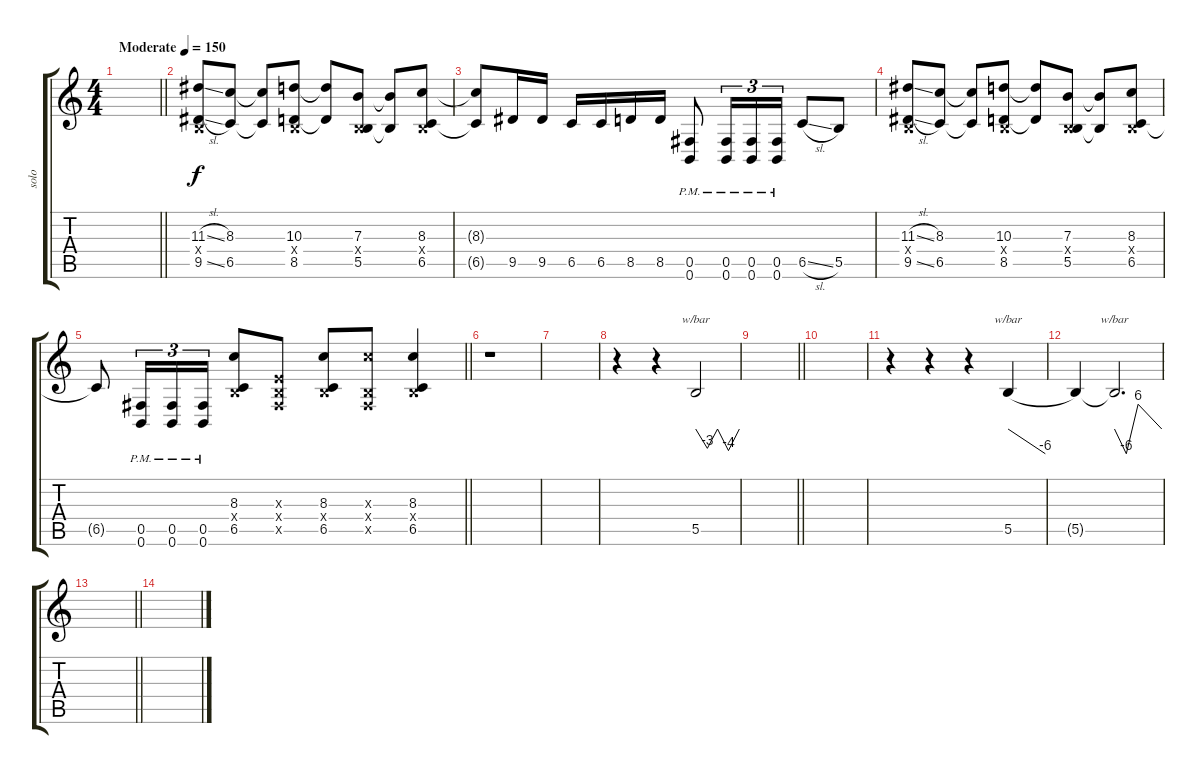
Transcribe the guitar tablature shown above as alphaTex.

\track ("solo" "solo") {instrument distortionguitar}
\staff {score tabs}
\tuning (Db4 Ab3 E3 B2 Gb2 B1) {hide}
\ts (4 4)
\tempo (150 "Moderate")
\clef g2
\barLineRight lightlight
\ks c
|
\section ("" "")
(11.3{sl} 0.4{x} 9.5{sl}).8{instrument distortionguitar} (8.3 6.5).8 (8.3{t} 6.5{t}).8 (10.3 0.4{x} 8.5).8 (10.3{t} 8.5{t}).8 (7.3 0.4{x} 5.5).8 (7.3{t} 5.5{t}).8 (8.3 0.4{x} 6.5).8 |
(8.3{t} 6.5{t}).8 9.5.16 9.5.16 6.5.16 6.5.16 8.5.16 8.5.16 (0.5{pm} 0.6{pm}).8 (0.5{pm} 0.6{pm}).16{tu (3 2)} (0.5{pm} 0.6{pm}).16{tu (3 2)} (0.5{pm} 0.6{pm}).16{tu (3 2)} 6.5{sl}.8 5.5.8 |
(11.3{sl} 0.4{x} 9.5{sl}).8 (8.3 6.5).8 (8.3{t} 6.5{t}).8 (10.3 0.4{x} 8.5).8 (10.3{t} 8.5{t}).8 (7.3 0.4{x} 5.5).8 (7.3{t} 5.5{t}).8 (8.3 0.4{x} 6.5).8 |
\barLineRight lightlight
6.5{t}.8 (0.5{pm} 0.6{pm}).16{tu (3 2)} (0.5{pm} 0.6{pm}).16{tu (3 2)} (0.5{pm} 0.6{pm}).16{tu (3 2)} (8.3 0.4{x} 6.5).8 (0.3{x} 0.4{x} 0.5{x}).8 (8.3 0.4{x} 6.5).8 (8.3{x} 0.4{x} 0.5{x}).8 (8.3 0.4{x} 6.5).4 |
\section ("" "")
r.1 |
|
r.4 r.4 5.5.2{tbe (custom default 0 0 16 -12 30 0 45 -16 60 0)} |
\barLineRight lightlight
|
|
r.4 r.4 r.4 5.5.4{tbe (dive default 0 0 60 -24)} |
5.5{t}.4 5.5{t}.2{d tbe (custom default 0 0 15 -24 30 24 60 0)} |
\barLineRight lightlight
|
\section ("" "")
